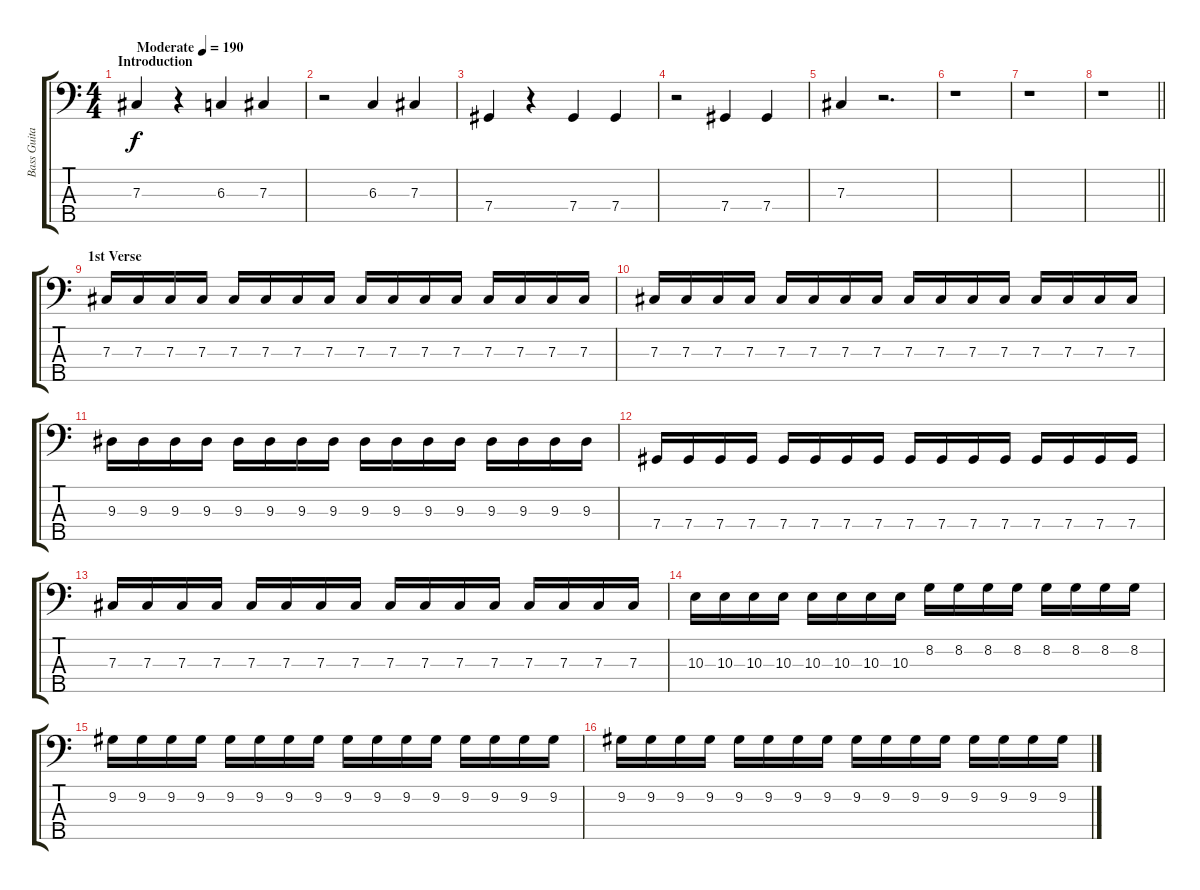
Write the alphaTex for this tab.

\track ("Bass Guitar (Bass)" "Bass Guita") {instrument electricbassfinger}
\staff {score tabs}
\tuning (E2 B1 Gb1 Db1 Ab0) {hide}
\ts (4 4)
\section ("" "Introduction")
\tempo (190 "Moderate")
\clef f4
\ks c
7.3.4{dy f instrument electricbassfinger} r.4 6.3.4 7.3.4 |
r.2 6.3.4 7.3.4 |
7.4.4 r.4 7.4.4 7.4.4 |
r.2 7.4.4 7.4.4 |
7.3.4 r.2{d} |
r.1 |
r.1 |
\barLineRight lightlight
r.1 |
\section ("" "1st Verse")
7.3.16 7.3.16 7.3.16 7.3.16 7.3.16 7.3.16 7.3.16 7.3.16 7.3.16 7.3.16 7.3.16 7.3.16 7.3.16 7.3.16 7.3.16 7.3.16 |
7.3.16 7.3.16 7.3.16 7.3.16 7.3.16 7.3.16 7.3.16 7.3.16 7.3.16 7.3.16 7.3.16 7.3.16 7.3.16 7.3.16 7.3.16 7.3.16 |
9.3.16 9.3.16 9.3.16 9.3.16 9.3.16 9.3.16 9.3.16 9.3.16 9.3.16 9.3.16 9.3.16 9.3.16 9.3.16 9.3.16 9.3.16 9.3.16 |
7.4.16 7.4.16 7.4.16 7.4.16 7.4.16 7.4.16 7.4.16 7.4.16 7.4.16 7.4.16 7.4.16 7.4.16 7.4.16 7.4.16 7.4.16 7.4.16 |
7.3.16 7.3.16 7.3.16 7.3.16 7.3.16 7.3.16 7.3.16 7.3.16 7.3.16 7.3.16 7.3.16 7.3.16 7.3.16 7.3.16 7.3.16 7.3.16 |
10.3.16 10.3.16 10.3.16 10.3.16 10.3.16 10.3.16 10.3.16 10.3.16 8.2.16 8.2.16 8.2.16 8.2.16 8.2.16 8.2.16 8.2.16 8.2.16 |
9.2.16 9.2.16 9.2.16 9.2.16 9.2.16 9.2.16 9.2.16 9.2.16 9.2.16 9.2.16 9.2.16 9.2.16 9.2.16 9.2.16 9.2.16 9.2.16 |
9.2.16 9.2.16 9.2.16 9.2.16 9.2.16 9.2.16 9.2.16 9.2.16 9.2.16 9.2.16 9.2.16 9.2.16 9.2.16 9.2.16 9.2.16 9.2.16
